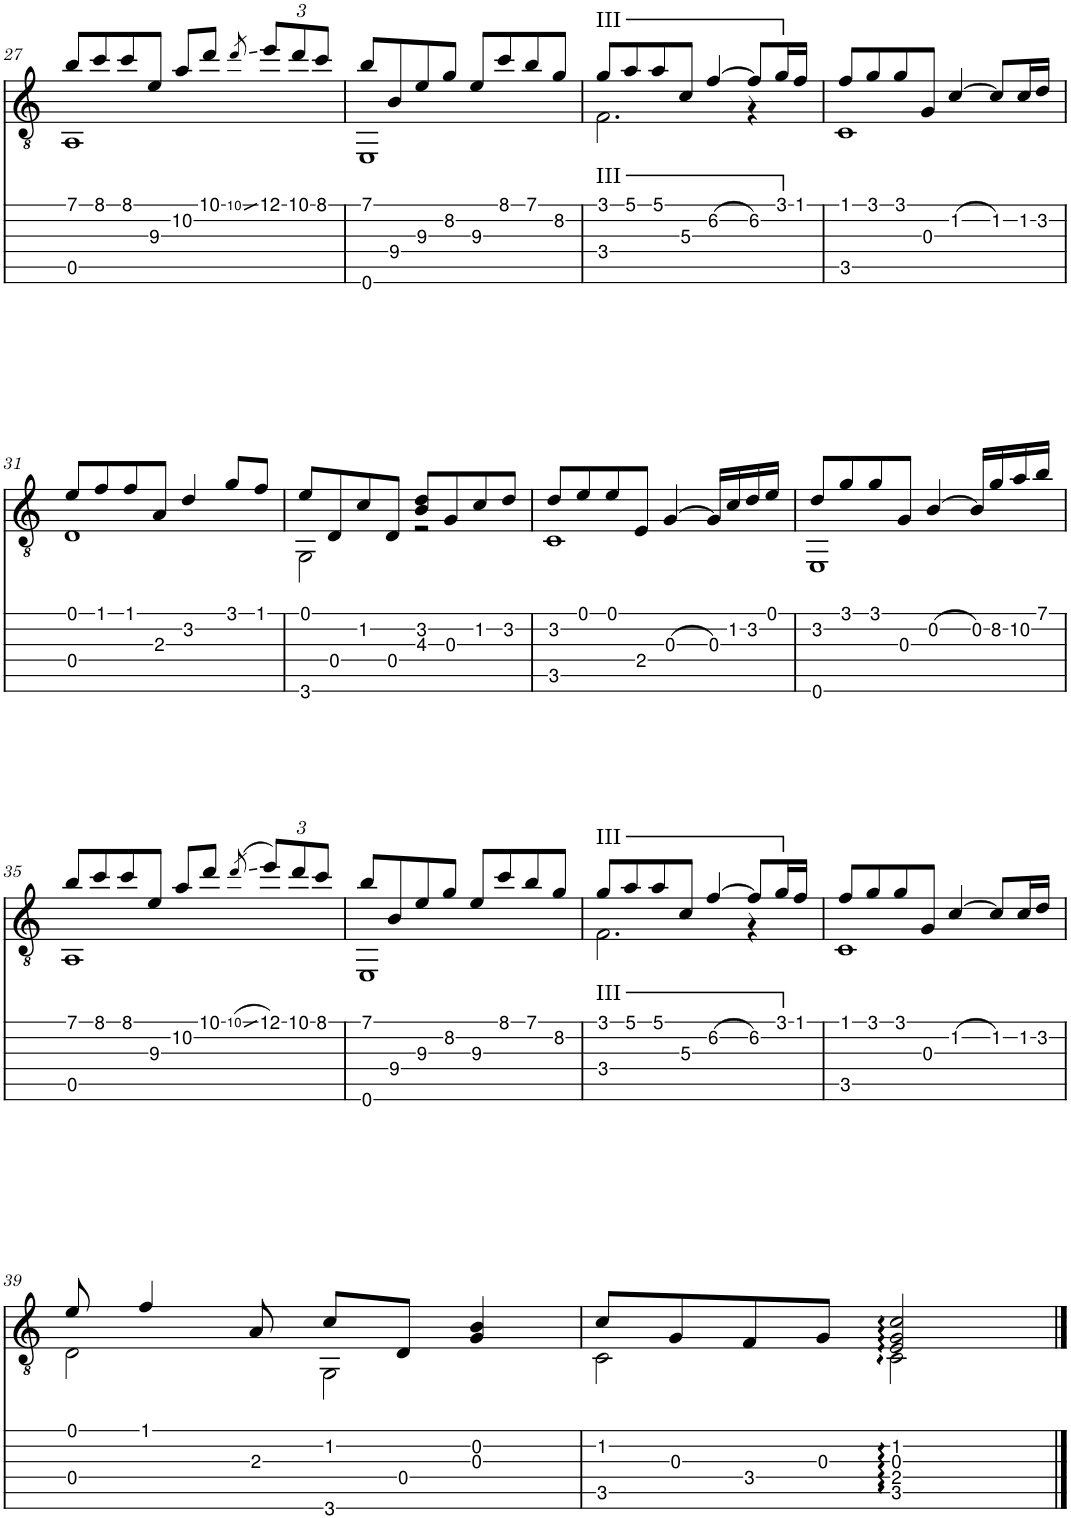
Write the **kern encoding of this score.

**kern	**kern
*part1	*part1
*staff2	*staff1
*I"古典吉他	*
!!LO:PB:g=z
*	*clefGv2
*k[]	*k[]
*M4/4	*M4/4
=27	=27
*^	*^
8bL	1AA	8b/L	1AA
8ccJ	.	8cc/	.
8ccL	.	8cc/	.
8eJ	.	8e/J	.
8aL	.	8a/L	.
8ddJ	.	8dd/J	.
qdd	.	8qdd/	.
*Xbrackettup	*	*Xbrackettup	*
12eeL	.	12ee/L	.
12dd	.	12dd/	.
12ccJ	.	12cc/J	.
=28	=28	=28	=28
8bL	1EE	8b/L	1EE
8BJ	.	8B/	.
8eL	.	8e/	.
8gJ	.	8g/J	.
8eL	.	8e/L	.
8ccJ	.	8cc/	.
8bL	.	8b/	.
8gJ	.	8g/J	.
=29	=29	=29	=29
!	!	!LO:TX:a:t=III	!
!LO:TX:a:t=III	!	!	!
8gL	2.F	8g/L	2.F\
8aJ	.	8a/	.
8aL	.	8a/	.
8cJ	.	8c/J	.
[4f	.	[4f/	.
8fL]	4r	8f/L]	4r
16gL	.	16g/L	.
16fJJ	.	16f/JJ	.
=30	=30	=30	=30
8fL	1C	8f/L	1C
8gJ	.	8g/	.
8gL	.	8g/	.
8GJ	.	8G/J	.
[4c	.	[4c/	.
8cL]	.	8c/L]	.
16cL	.	16c/L	.
16dJJ	.	16d/JJ	.
!!LO:LB:g=z	!!
=31	=31	=31	=31
8eL	1D	8e/L	1D
8fJ	.	8f/	.
8fL	.	8f/	.
8AJ	.	8A/J	.
4d	.	4d/	.
8gL	.	8g/L	.
8fJ	.	8f/J	.
=32	=32	=32	=32
8eL	2GG	8e/L	2GG\
8DJ	.	8D/	.
8cL	.	8c/	.
8DJ	.	8D/J	.
8B\ 8d\L	2r	8B/ 8d/L	2r
8GJ	.	8G/	.
8cL	.	8c/	.
8dJ	.	8d/J	.
=33	=33	=33	=33
8dL	1C	8d/L	1C
8eJ	.	8e/	.
8eL	.	8e/	.
8EJ	.	8E/J	.
[4G	.	[4G/	.
16GLL]	.	16G/LL]	.
16cJ	.	16c/	.
16dL	.	16d/	.
16eJJ	.	16e/JJ	.
=34	=34	=34	=34
8dL	1EE	8d/L	1EE
8gJ	.	8g/	.
8gL	.	8g/	.
8GJ	.	8G/J	.
[4B	.	[4B/	.
16BLL]	.	16B/LL]	.
16gJ	.	16g/	.
16aL	.	16a/	.
16bJJ	.	16b/JJ	.
!!LO:LB:g=z	!!
=35	=35	=35	=35
8bL	1AA	8b/L	1AA
8ccJ	.	8cc/	.
8ccL	.	8cc/	.
8eJ	.	8e/J	.
8aL	.	8a/L	.
8ddJ	.	8dd/J	.
qdd	.	(8qdd/	.
12eeL	.	12ee/L)	.
12dd	.	12dd/	.
12ccJ	.	12cc/J	.
=36	=36	=36	=36
8bL	1EE	8b/L	1EE
8BJ	.	8B/	.
8eL	.	8e/	.
8gJ	.	8g/J	.
8eL	.	8e/L	.
8ccJ	.	8cc/	.
8bL	.	8b/	.
8gJ	.	8g/J	.
=37	=37	=37	=37
!	!	!LO:TX:a:t=III	!
!LO:TX:a:t=III	!	!	!
8gL	2.F	8g/L	2.F\
8aJ	.	8a/	.
8aL	.	8a/	.
8cJ	.	8c/J	.
[4f	.	[4f/	.
8fL]	4r	8f/L]	4r
16gL	.	16g/L	.
16fJJ	.	16f/JJ	.
=38	=38	=38	=38
8fL	1C	8f/L	1C
8gJ	.	8g/	.
8gL	.	8g/	.
8GJ	.	8G/J	.
[4c	.	[4c/	.
8cL]	.	8c/L]	.
16cL	.	16c/L	.
16dJJ	.	16d/JJ	.
!!LO:LB:g=z	!!
=39	=39	=39	=39
8e	2D	8e/	2D\
4f	.	4f/	.
8A	.	8A/	.
8cL	2GG	8c/L	2GG\
8DJ	.	8D/J	.
4G 4B	.	4G/ 4B/	.
=40	=40	=40	=40
8cL	2C	8c/L	2C\
8GJ	.	8G/	.
8FL	.	8F/	.
8GJ	.	8G/J	.
2E 2G 2c	2C	2E/ 2G/ 2c/	2C\
*v	*v	*	*
*	*v	*v
==	==
*-	*-
